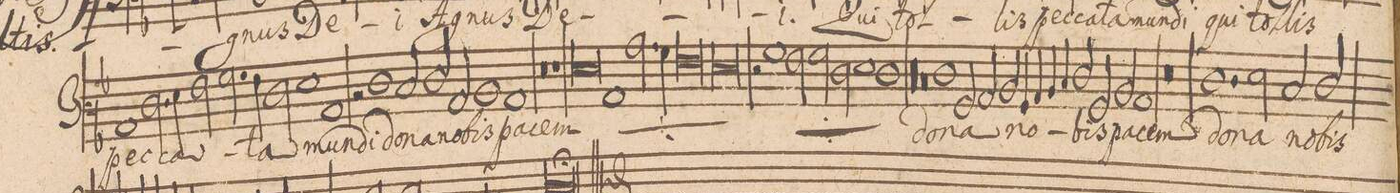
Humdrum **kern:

**kern	**text
*I"I"BASSVS.	*
*clefF3	*
*k[b-]	*
*met(C|)	*
*M2/1	*
1C	pec-
2.F\	-ca-
4G\	.
=61-	=61-
2A\	.
2.B-\	.
4A\	-ta
2F\	.
=62-	=62-
1G	mun-
1C	-di
=63-	=63-
2r	.
1F	do-
2E/	-na
=64-	=64-
2F/	no-
2C/	-bis
1D	pa-
=65-	=65-
1C	-cem
1r	.
=66-	=66-
0r	.
=67-	=67-
*	*ij
0G	do-
=68-	=68-
1C	-na
2.c\	no-
4B-\	-bis
=69-	=69-
0A	pa-
=70-	=70-
0G	-cem
*	*Xij
=71-	=71-
2r	.
*	*ij
1B-	do-
2A\	-na
=72-	=72-
2B-\	no-
2F\	-bis
1G	pa-
=73-	=73-
1F	-cem
*	*Xij
00r	.
=74-	=74-
=75-	=75-
0r	.
=76-	=76-
1F	do-
=77-	=77-
2BB-/	-na
2C/	.
2D/	.
4BB-/	no-
4C/	.
=78-	=78-
4D/	.
4E/	.
2F/	.
2BB-/	-bis
2D/	pa-
=79-	=79-
1C	-cem
0r	.
=80-	=80-
1.F	do-
=81-	=81-
2G\	-na
2E/	no-
2F/	-bis
=82-	=82-
*-	*-
